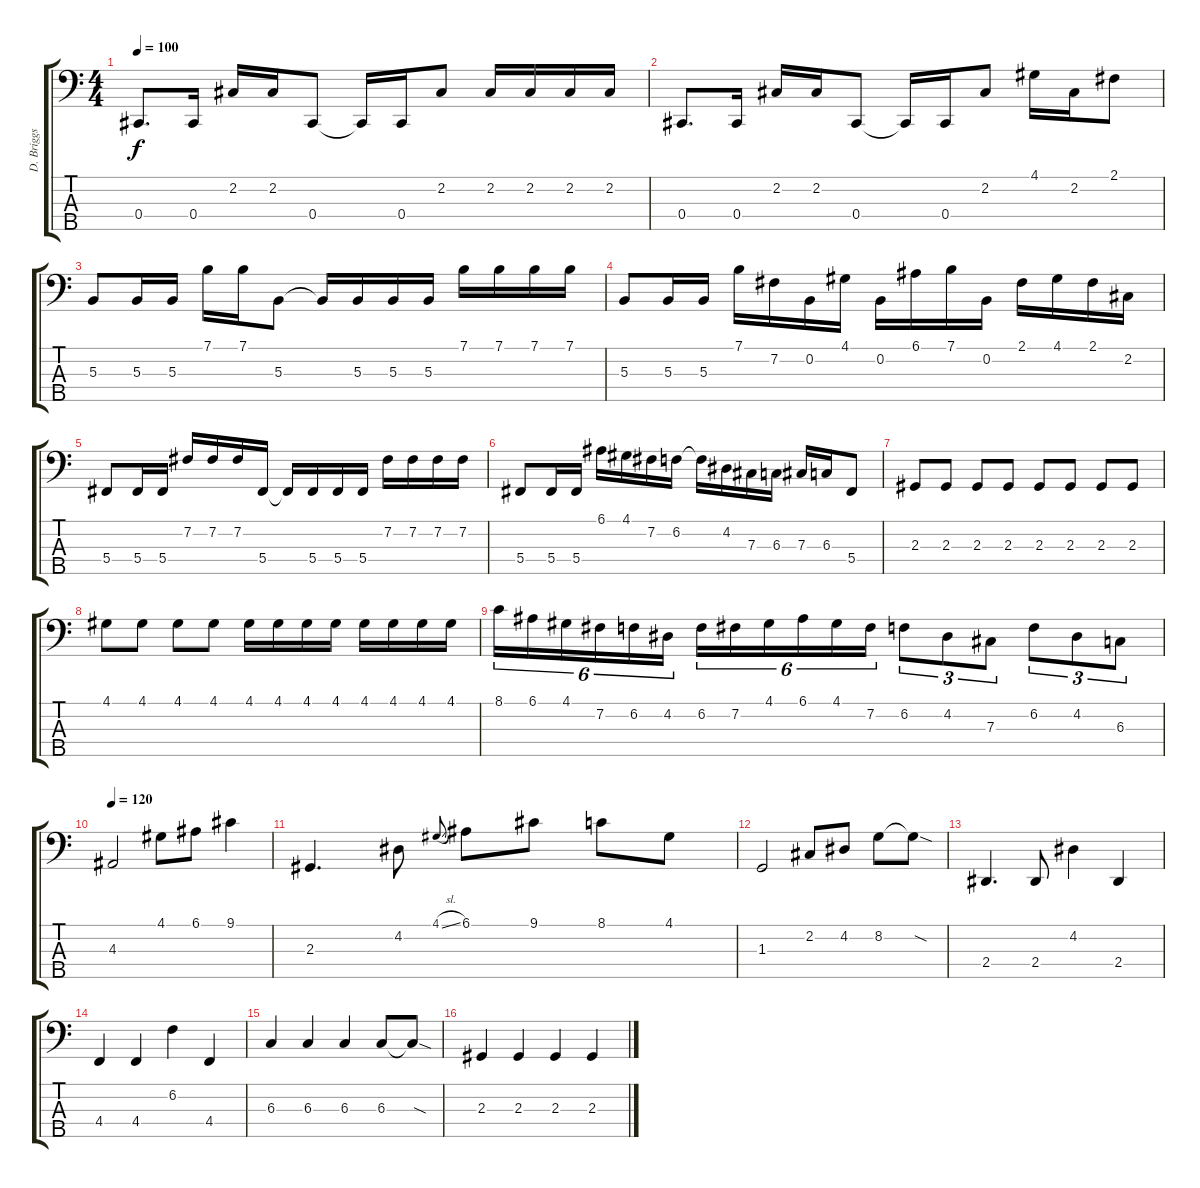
\track ("D. Briggs Bass" "D. Briggs ") {instrument electricbassfinger}
\staff {score tabs}
\tuning (E2 B1 Gb1 Db1 Ab0) {hide}
\ts (4 4)
\tempo 100
\clef f4
\ks c
0.4.8{d dy f} 0.4.16 2.2.16 2.2.16 0.4.8 0.4{t}.16 0.4.16 2.2.8 2.2.16 2.2.16 2.2.16 2.2.16 |
0.4.8{d} 0.4.16 2.2.16 2.2.16 0.4.8 0.4{t}.16 0.4.16 2.2.8 4.1.16 2.2.16 2.1.8 |
5.3.8 5.3.16 5.3.16 7.1.16 7.1.16 5.3.8 5.3{t}.16 5.3.16 5.3.16 5.3.16 7.1.16 7.1.16 7.1.16 7.1.16 |
5.3.8 5.3.16 5.3.16 7.1.16 7.2.16 0.2.16 4.1.16 0.2.16 6.1.16 7.1.16 0.2.16 2.1.16 4.1.16 2.1.16 2.2.16 |
5.4.8 5.4.16 5.4.16 7.2.16 7.2.16 7.2.16 5.4.16 5.4{t}.16 5.4.16 5.4.16 5.4.16 7.2.16 7.2.16 7.2.16 7.2.16 |
5.4.8 5.4.16 5.4.16 6.1.16 4.1.16 7.2.16 6.2.16 6.2{t}.16 4.2.16 7.3.16 6.3.16 7.3.16 6.3.16 5.4.8 |
2.3.8 2.3.8 2.3.8 2.3.8 2.3.8 2.3.8 2.3.8 2.3.8 |
4.1.8 4.1.8 4.1.8 4.1.8 4.1.16 4.1.16 4.1.16 4.1.16 4.1.16 4.1.16 4.1.16 4.1.16 |
8.1.16{tu (6 4)} 6.1.16{tu (6 4)} 4.1.16{tu (6 4)} 7.2.16{tu (6 4)} 6.2.16{tu (6 4)} 4.2.16{tu (6 4)} 6.2.16{tu (6 4)} 7.2.16{tu (6 4)} 4.1.16{tu (6 4)} 6.1.16{tu (6 4)} 4.1.16{tu (6 4)} 7.2.16{tu (6 4)} 6.2.8{tu (3 2)} 4.2.8{tu (3 2)} 7.3.8{tu (3 2)} 6.2.8{tu (3 2)} 4.2.8{tu (3 2)} 6.3.8{tu (3 2)} |
\tempo 120
4.3.2 4.1.8 6.1.8 9.1.4 |
2.3.4{d} 4.2.8 4.1{sl}.8{gr onbeat} 6.1.8 9.1.8 8.1.8 4.1.8 |
1.3.2 2.2.8 4.2.8 8.2.8 8.2{sod t}.8 |
2.4.4{d} 2.4.8 4.2.4 2.4.4 |
4.4.4 4.4.4 6.2.4 4.4.4 |
6.3.4 6.3.4 6.3.4 6.3.8 6.3{sod t}.8 |
2.3.4 2.3.4 2.3.4 2.3{sl}.4
